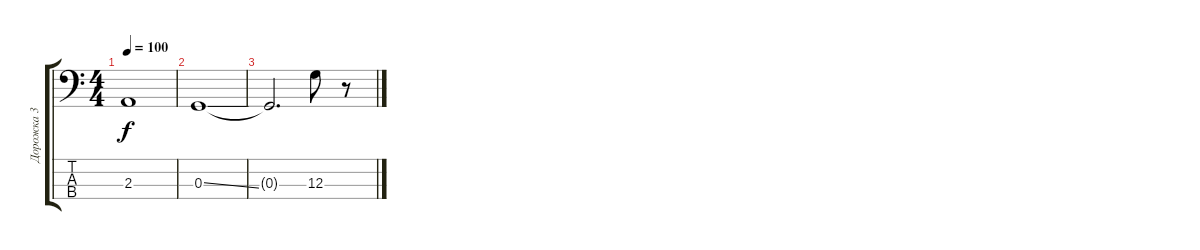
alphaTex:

\track ("Дорожка 3" "Дорожка 3") {instrument electricbassfinger}
\staff {score tabs}
\tuning (F2 C2 G1 C1) {hide}
\ts (4 4)
\tempo 100
\clef f4
\ks c
2.3{t}.1{dy f} |
0.3{ss}.1 |
0.3{t}.2{d} 12.3.8 r.8
